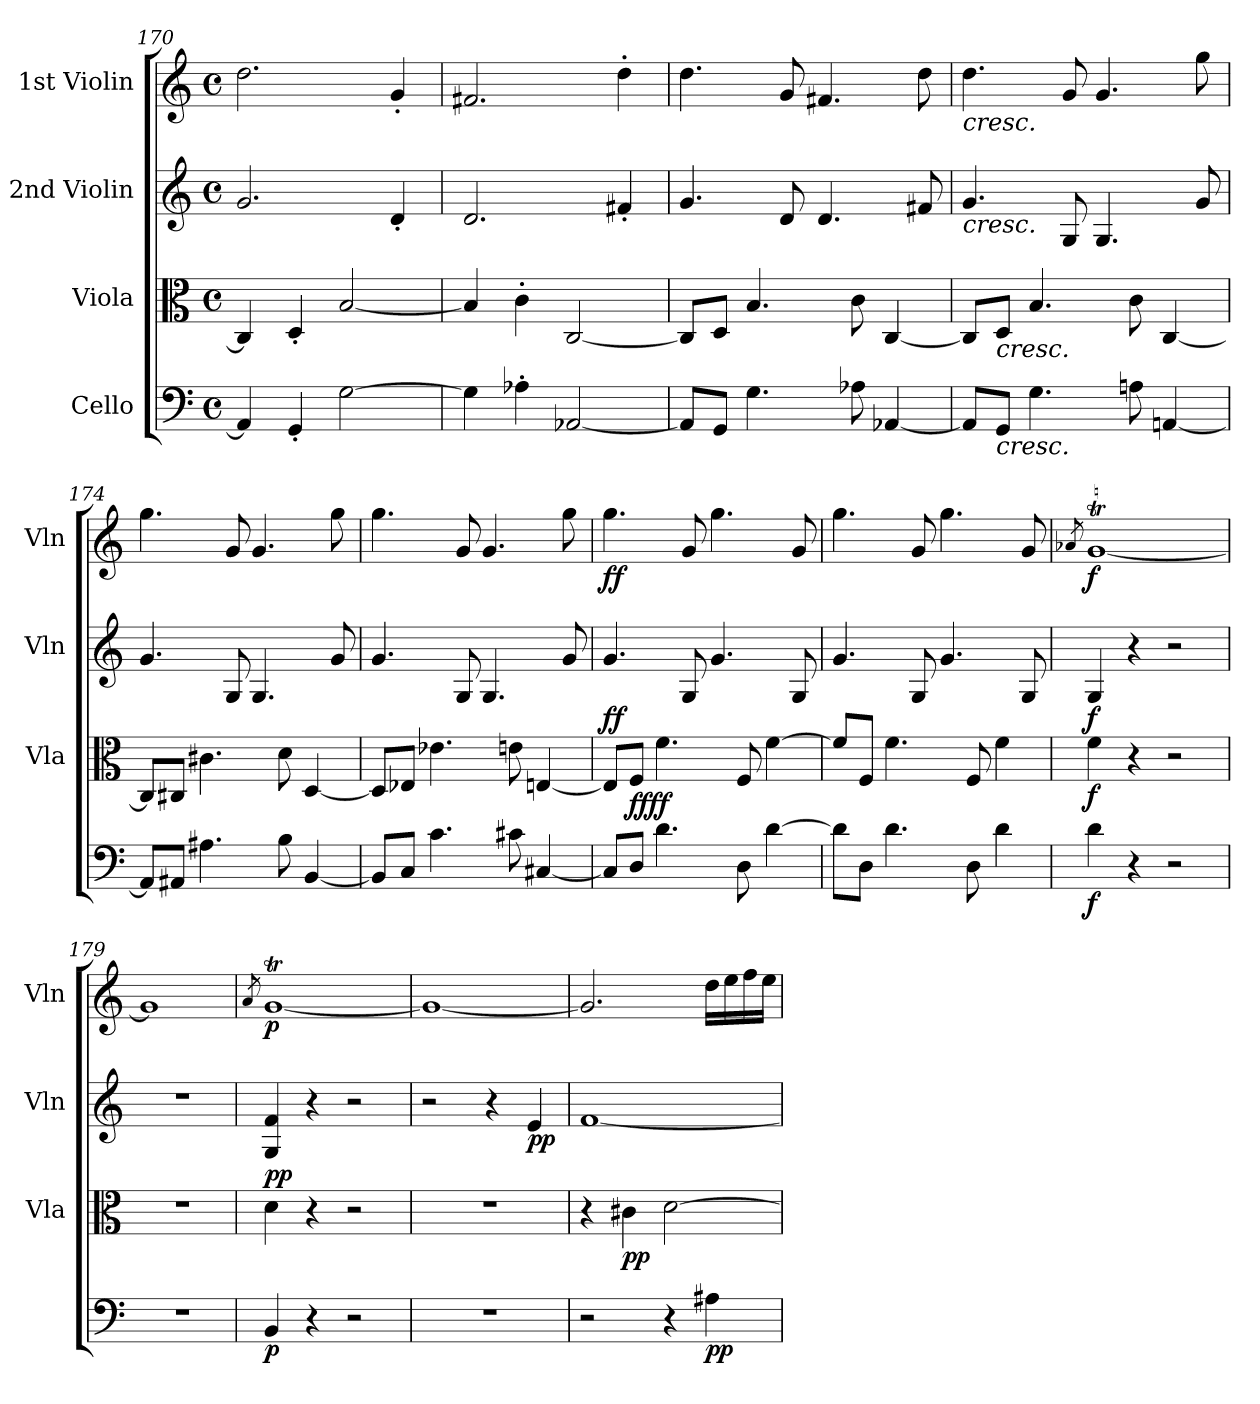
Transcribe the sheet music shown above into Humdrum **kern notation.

**kern	**dynam	**kern	**dynam	**kern	**dynam	**kern	**dynam
*part4	*part4	*part3	*part3	*part2	*part2	*part1	*part1
*staff4	*staff4	*staff3	*staff3	*staff2	*staff2	*staff1	*staff1
*I"Cello	*	*I"Viola	*	*I"2nd Violin	*	*I"1st Violin	*
*	*	*I'Vla	*	*I'Vln	*	*I'Vln	*
*clefF4	*	*clefC3	*	*clefG2	*	*clefG2	*
*k[]	*	*k[]	*	*k[]	*	*k[]	*
*M4/4	*	*M4/4	*	*M4/4	*	*M4/4	*
*met(c)	*	*met(c)	*	*met(c)	*	*met(c)	*
=170	=170	=170	=170	=170	=170	=170	=170
4AA-/]	.	4C/]	.	2.g/	.	2.dd\	.
4GG'/	.	4D'/	.	.	.	.	.
[2G\	.	[2B/	.	.	.	.	.
.	.	.	.	4d'/	.	4g'/	.
=171	=171	=171	=171	=171	=171	=171	=171
4G\]	.	4B/]	.	2.d/	.	2.f#X/	.
4A-X'\	.	4c'\	.	.	.	.	.
[2AA-X/	.	[2C/	.	.	.	.	.
.	.	.	.	4f#X'/	.	4dd'\	.
=172	=172	=172	=172	=172	=172	=172	=172
8AA-/L]	.	8C/L]	.	4.g/	.	4.dd\	.
8GG/J	.	8D/J	.	.	.	.	.
4.G\	.	4.B/	.	.	.	.	.
.	.	.	.	8d/	.	8g/	.
.	.	.	.	4.d/	.	4.f#X/	.
8A-X\	.	8c\	.	.	.	.	.
[4AA-X/	.	[4C/	.	.	.	.	.
.	.	.	.	8f#X/	.	8dd\	.
!!LO:LB:g=z
=173	=173	=173	=173	=173	=173	=173	=173
!	!	!	!	!	!	!LO:TX:b:i:t=cresc.	!
!	!	!	!	!LO:TX:b:i:t=cresc.	!	!	!
8AA-/L]	.	8C/L]	.	4.g/	.	4.dd\	.
!	!	!LO:TX:b:i:t=cresc.	!	!	!	!	!
!LO:TX:b:i:t=cresc.	!	!	!	!	!	!	!
8GG/J	.	8D/J	.	.	.	.	.
4.G\	.	4.B/	.	.	.	.	.
.	.	.	.	8G/	.	8g/	.
.	.	.	.	4.G/	.	4.g/	.
8An\	.	8c\	.	.	.	.	.
[4AAn/	.	[4C/	.	.	.	.	.
.	.	.	.	8g/	.	8gg\	.
=174	=174	=174	=174	=174	=174	=174	=174
8AA/L]	.	8C/L]	.	4.g/	.	4.gg\	.
8AA#X/J	.	8C#X/J	.	.	.	.	.
4.A#X\	.	4.c#X\	.	.	.	.	.
.	.	.	.	8G/	.	8g/	.
.	.	.	.	4.G/	.	4.g/	.
8B\	.	8d\	.	.	.	.	.
[4BB/	.	[4D/	.	.	.	.	.
.	.	.	.	8g/	.	8gg\	.
=175	=175	=175	=175	=175	=175	=175	=175
8BB/L]	.	8D/L]	.	4.g/	.	4.gg\	.
8C/J	.	8E-X/J	.	.	.	.	.
4.c\	.	4.e-X\	.	.	.	.	.
.	.	.	.	8G/	.	8g/	.
.	.	.	.	4.G/	.	4.g/	.
8c#X\	.	8en\	.	.	.	.	.
[4C#X/	.	[4En/	.	.	.	.	.
.	.	.	.	8g/	.	8gg\	.
=176	=176	=176	=176	=176	=176	=176	=176
!	!	!	!	!	!LO:DY:b	!	!LO:DY:b
8C#/L]	.	8E/L]	.	4.g/	ff	4.gg\	ff
!	!LO:DY:b	!	!	!	!	!	!
!	!LO:DY:n=1:a	!	!	!	!	!	!
8D/J	ff ff	8F/J	.	.	.	.	.
4.d\	.	4.f\	.	.	.	.	.
.	.	.	.	8G/	.	8g/	.
.	.	.	.	4.g/	.	4.gg\	.
8D\	.	8F/	.	.	.	.	.
[4d\	.	[4f\	.	.	.	.	.
.	.	.	.	8G/	.	8g/	.
!!LO:PB:g=z
=177	=177	=177	=177	=177	=177	=177	=177
8d\L]	.	8f/L]	.	4.g/	.	4.gg\	.
8D\J	.	8F/J	.	.	.	.	.
4.d\	.	4.f\	.	.	.	.	.
.	.	.	.	8G/	.	8g/	.
.	.	.	.	4.g/	.	4.gg\	.
8D\	.	8F/	.	.	.	.	.
4d\	.	4f\	.	.	.	.	.
.	.	.	.	8G/	.	8g/	.
=178	=178	=178	=178	=178	=178	=178	=178
.	.	.	.	.	.	8qa-X/	.
!	!LO:DY:b	!	!LO:DY:b	!	!LO:DY:b	!	!LO:DY:b
4d\	f	4f\	f	4G/	f	[1gT	f
4r	.	4r	.	4r	.	.	.
2r	.	2r	.	2r	.	.	.
=179	=179	=179	=179	=179	=179	=179	=179
1r	.	1r	.	1r	.	1g]	.
=180	=180	=180	=180	=180	=180	=180	=180
.	.	.	.	.	.	8qa/	.
!	!LO:DY:b	!	!LO:DY:b	!	!	!	!
!	!	!	!LO:DY:n=1:a	!	!	!	!LO:DY:b
4BB/	p	4d\	p p	4G/ 4f/	.	[1gT	p
4r	.	4r	.	4r	.	.	.
2r	.	2r	.	2r	.	.	.
=181	=181	=181	=181	=181	=181	=181	=181
1r	.	1r	.	2r	.	1g_	.
.	.	.	.	4r	.	.	.
!	!	!	!	!	!LO:DY:b	!	!
.	.	.	.	4e/	pp	.	.
=182	=182	=182	=182	=182	=182	=182	=182
2r	.	4r	.	[1f	.	2.gTTT/]	.
!	!	!	!LO:DY:b	!	!	!	!
.	.	4c#X\	pp	.	.	.	.
4r	.	[2d\	.	.	.	.	.
!	!LO:DY:b	!	!	!	!	!	!
4A#X\	pp	.	.	.	.	16dd\LL	.
.	.	.	.	.	.	16ee\	.
.	.	.	.	.	.	16ff\	.
.	.	.	.	.	.	16ee\JJ	.
=	=	=	=	=	=	=	=
*-	*-	*-	*-	*-	*-	*-	*-
